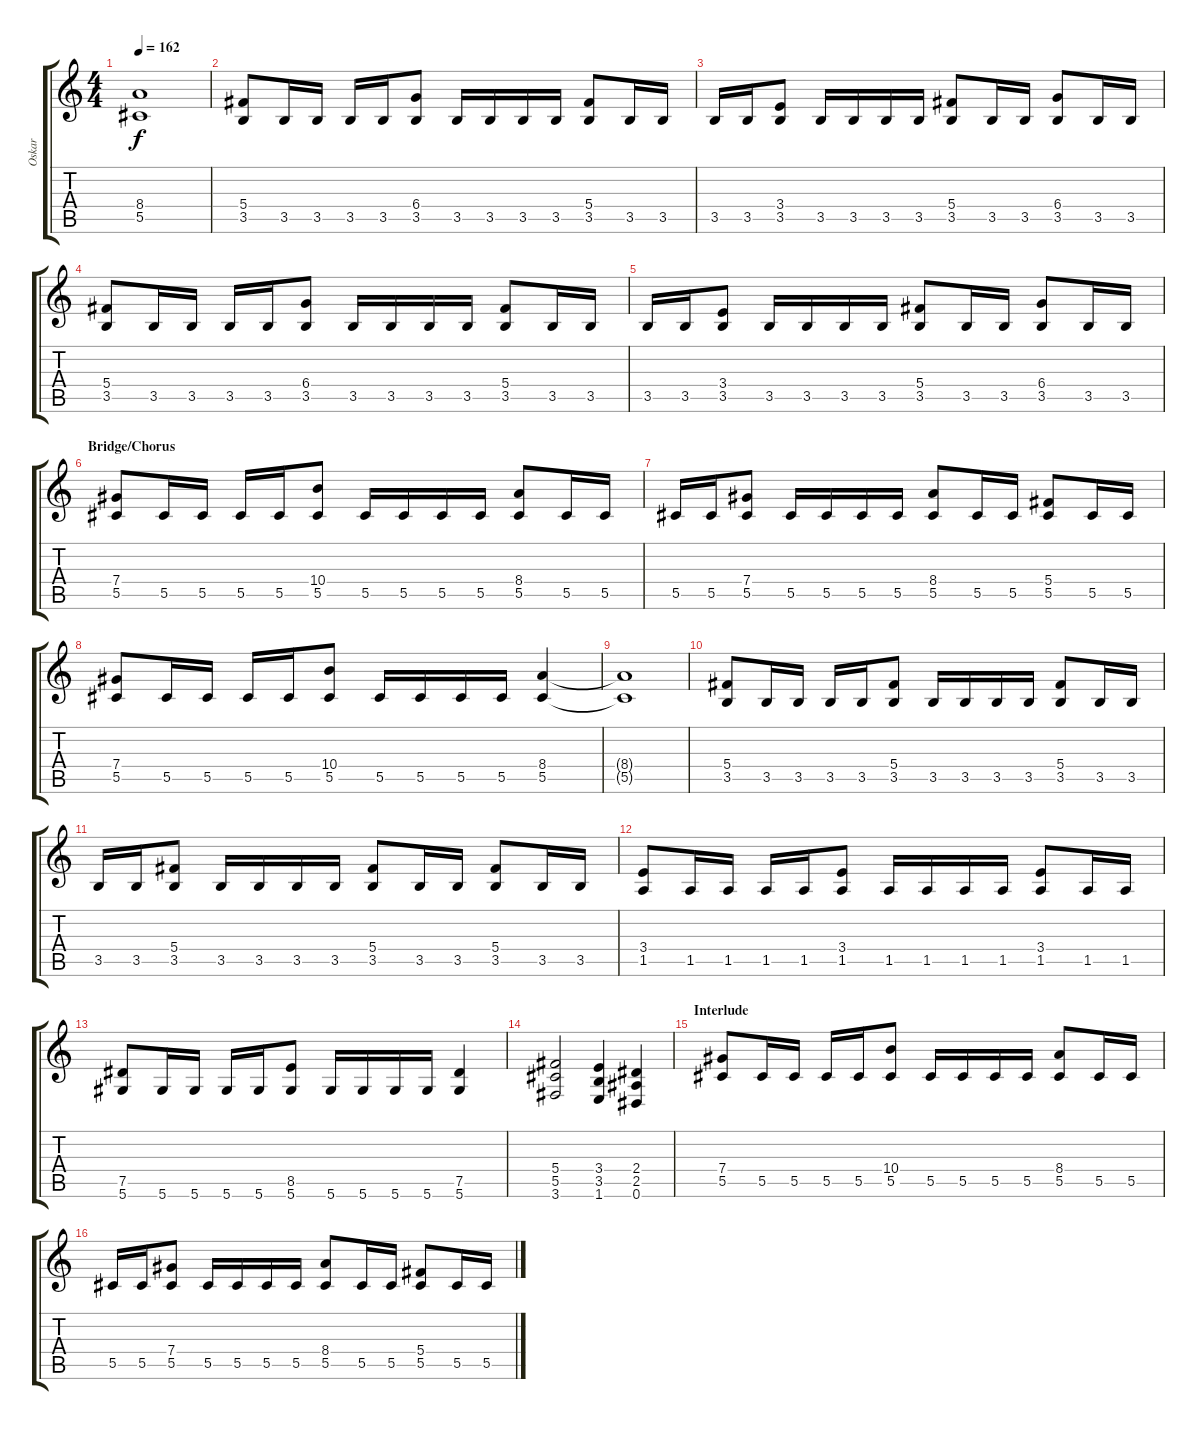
\track ("Oskar" "Oskar") {instrument distortionguitar}
\staff {score tabs}
\tuning (Eb4 Bb3 Gb3 Db3 Ab2 Eb2) {hide}
\ts (4 4)
\tempo 162
\clef g2
\ks c
(8.4{t} 5.5{t}).1{dy f} |
(5.4 3.5).8 3.5.16 3.5.16 3.5.16 3.5.16 (6.4 3.5).8 3.5.16 3.5.16 3.5.16 3.5.16 (5.4 3.5).8 3.5.16 3.5.16 |
3.5.16 3.5.16 (3.4 3.5).8 3.5.16 3.5.16 3.5.16 3.5.16 (5.4 3.5).8 3.5.16 3.5.16 (6.4 3.5).8 3.5.16 3.5.16 |
(5.4 3.5).8 3.5.16 3.5.16 3.5.16 3.5.16 (6.4 3.5).8 3.5.16 3.5.16 3.5.16 3.5.16 (5.4 3.5).8 3.5.16 3.5.16 |
3.5.16 3.5.16 (3.4 3.5).8 3.5.16 3.5.16 3.5.16 3.5.16 (5.4 3.5).8 3.5.16 3.5.16 (6.4 3.5).8 3.5.16 3.5.16 |
\section ("" "Bridge/Chorus")
(7.4 5.5).8 5.5.16 5.5.16 5.5.16 5.5.16 (10.4 5.5).8 5.5.16 5.5.16 5.5.16 5.5.16 (8.4 5.5).8 5.5.16 5.5.16 |
5.5.16 5.5.16 (7.4 5.5).8 5.5.16 5.5.16 5.5.16 5.5.16 (8.4 5.5).8 5.5.16 5.5.16 (5.4 5.5).8 5.5.16 5.5.16 |
(7.4 5.5).8 5.5.16 5.5.16 5.5.16 5.5.16 (10.4 5.5).8 5.5.16 5.5.16 5.5.16 5.5.16 (8.4 5.5).4 |
(8.4{t} 5.5{t}).1 |
(5.4 3.5).8 3.5.16 3.5.16 3.5.16 3.5.16 (5.4 3.5).8 3.5.16 3.5.16 3.5.16 3.5.16 (5.4 3.5).8 3.5.16 3.5.16 |
3.5.16 3.5.16 (5.4 3.5).8 3.5.16 3.5.16 3.5.16 3.5.16 (5.4 3.5).8 3.5.16 3.5.16 (5.4 3.5).8 3.5.16 3.5.16 |
(3.4 1.5).8 1.5.16 1.5.16 1.5.16 1.5.16 (3.4 1.5).8 1.5.16 1.5.16 1.5.16 1.5.16 (3.4 1.5).8 1.5.16 1.5.16 |
(7.5 5.6).8 5.6.16 5.6.16 5.6.16 5.6.16 (8.5 5.6).8 5.6.16 5.6.16 5.6.16 5.6.16 (7.5 5.6).4 |
(5.4 5.5 3.6).2 (3.4 3.5 1.6).4 (2.4 2.5 0.6).4 |
\section ("" "Interlude")
(7.4 5.5).8 5.5.16 5.5.16 5.5.16 5.5.16 (10.4 5.5).8 5.5.16 5.5.16 5.5.16 5.5.16 (8.4 5.5).8 5.5.16 5.5.16 |
5.5.16 5.5.16 (7.4 5.5).8 5.5.16 5.5.16 5.5.16 5.5.16 (8.4 5.5).8 5.5.16 5.5.16 (5.4 5.5).8 5.5.16 5.5.16
